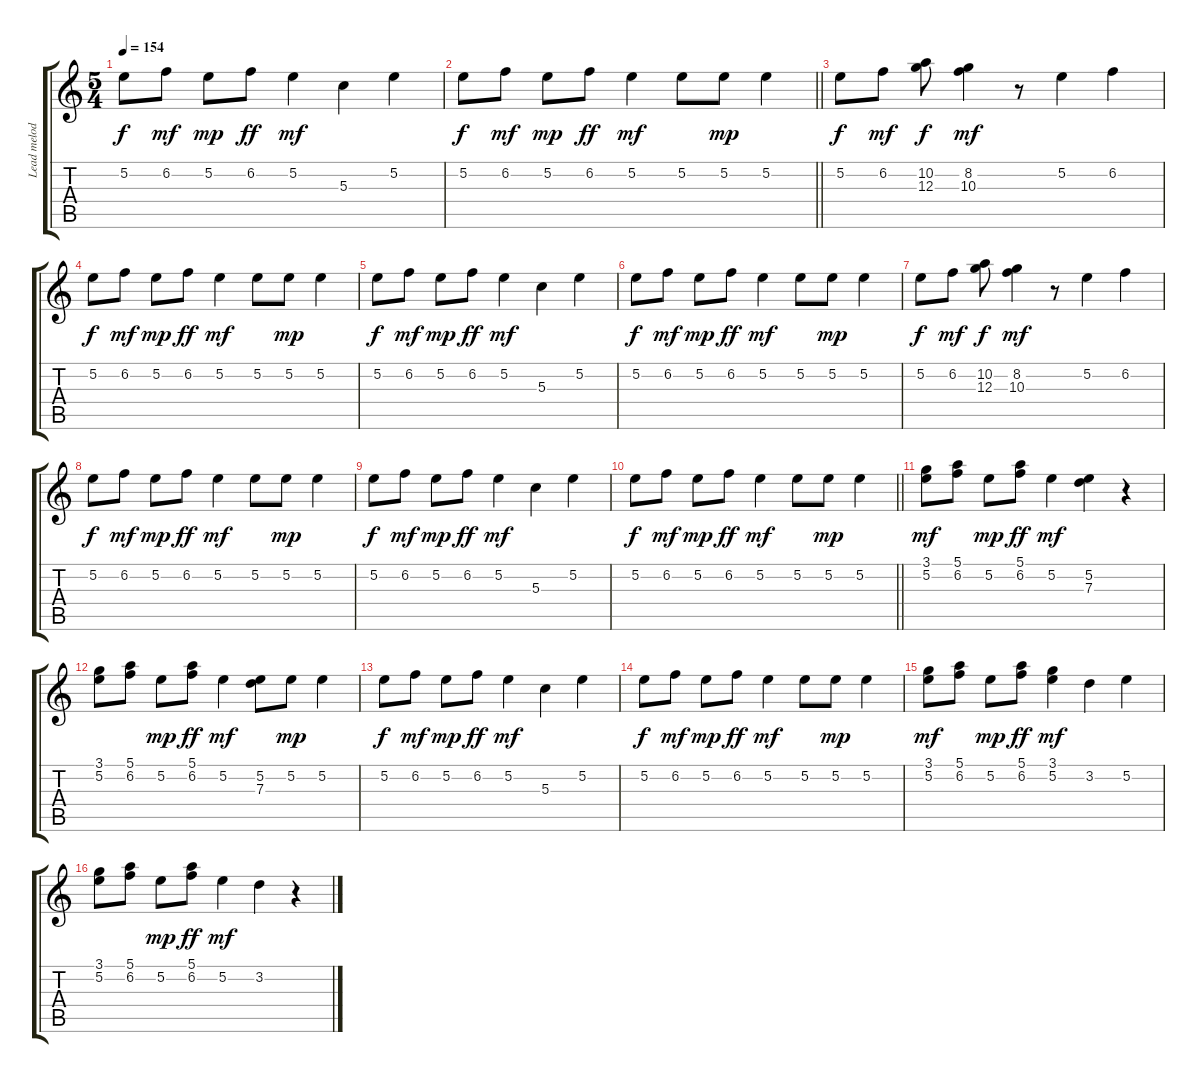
\track ("Lead melody guitar" "Lead melod") {instrument electricguitarjazz}
\staff {score tabs}
\tuning (E4 B3 G3 D3 A2 E2) {hide}
\ts (5 4)
\tempo 154
\clef g2
\ks c
5.2.8{dy f} 6.2.8{dy mf} 5.2.8{dy mp} 6.2.8{dy ff} 5.2.4{dy mf} 5.3.4 5.2.4 |
\barLineRight lightlight
5.2.8{dy f} 6.2.8{dy mf} 5.2.8{dy mp} 6.2.8{dy ff} 5.2.4{dy mf} 5.2.8 5.2.8{dy mp} 5.2.4 |
5.2.8{dy f} 6.2.8{dy mf} (10.2 12.3).8{dy f} (8.2 10.3).4{dy mf} r.8 5.2.4 6.2.4 |
5.2.8{dy f} 6.2.8{dy mf} 5.2.8{dy mp} 6.2.8{dy ff} 5.2.4{dy mf} 5.2.8 5.2.8{dy mp} 5.2.4 |
5.2.8{dy f} 6.2.8{dy mf} 5.2.8{dy mp} 6.2.8{dy ff} 5.2.4{dy mf} 5.3.4 5.2.4 |
5.2.8{dy f} 6.2.8{dy mf} 5.2.8{dy mp} 6.2.8{dy ff} 5.2.4{dy mf} 5.2.8 5.2.8{dy mp} 5.2.4 |
5.2.8{dy f} 6.2.8{dy mf} (10.2 12.3).8{dy f} (8.2 10.3).4{dy mf} r.8 5.2.4 6.2.4 |
5.2.8{dy f} 6.2.8{dy mf} 5.2.8{dy mp} 6.2.8{dy ff} 5.2.4{dy mf} 5.2.8 5.2.8{dy mp} 5.2.4 |
5.2.8{dy f} 6.2.8{dy mf} 5.2.8{dy mp} 6.2.8{dy ff} 5.2.4{dy mf} 5.3.4 5.2.4 |
\barLineRight lightlight
5.2.8{dy f} 6.2.8{dy mf} 5.2.8{dy mp} 6.2.8{dy ff} 5.2.4{dy mf} 5.2.8 5.2.8{dy mp} 5.2.4 |
(3.1 5.2).8{dy mf} (5.1 6.2).8 5.2.8{dy mp} (5.1 6.2).8{dy ff} 5.2.4{dy mf} (5.2 7.3).4 r.4 |
(3.1 5.2).8 (5.1 6.2).8 5.2.8{dy mp} (5.1 6.2).8{dy ff} 5.2.4{dy mf} (5.2 7.3).8 5.2.8{dy mp} 5.2.4 |
5.2.8{dy f} 6.2.8{dy mf} 5.2.8{dy mp} 6.2.8{dy ff} 5.2.4{dy mf} 5.3.4 5.2.4 |
5.2.8{dy f} 6.2.8{dy mf} 5.2.8{dy mp} 6.2.8{dy ff} 5.2.4{dy mf} 5.2.8 5.2.8{dy mp} 5.2.4 |
(3.1 5.2).8{dy mf} (5.1 6.2).8 5.2.8{dy mp} (5.1 6.2).8{dy ff} (3.1 5.2).4{dy mf} 3.2.4 5.2.4 |
(3.1 5.2).8 (5.1 6.2).8 5.2.8{dy mp} (5.1 6.2).8{dy ff} 5.2.4{dy mf} 3.2.4 r.4
